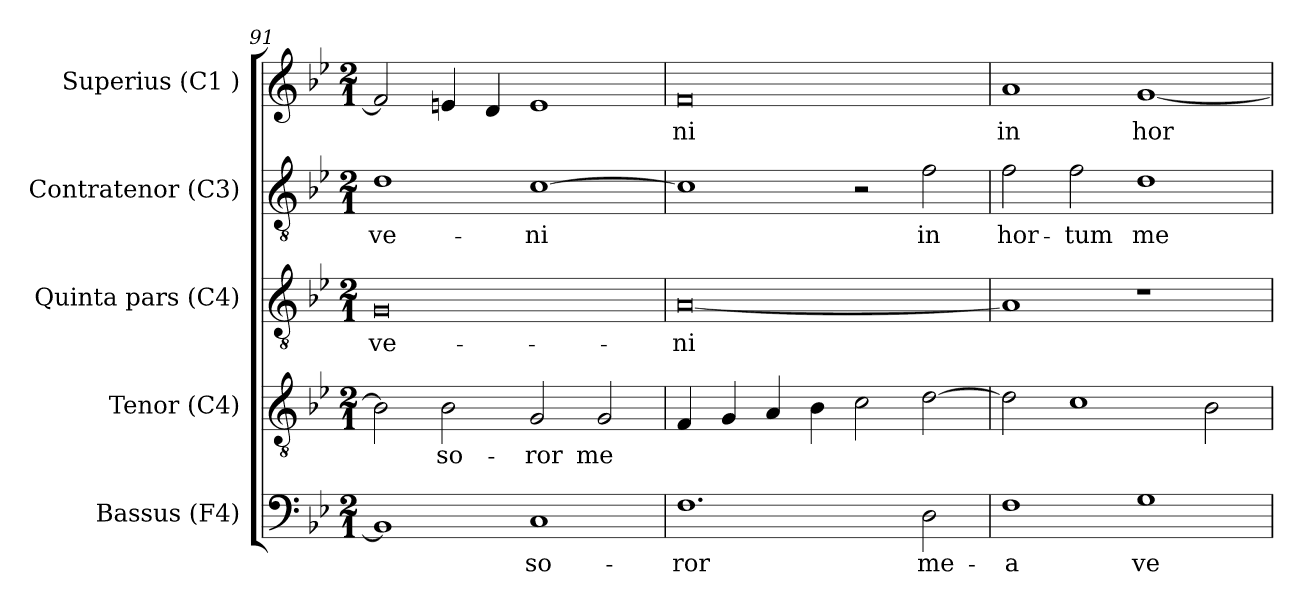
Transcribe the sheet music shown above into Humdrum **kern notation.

**kern	**text	**kern	**text	**kern	**text	**kern	**text	**kern	**text
*part5	*part5	*part4	*part4	*part3	*part3	*part2	*part2	*part1	*part1
*staff5	*staff5	*staff4	*staff4	*staff3	*staff3	*staff2	*staff2	*staff1	*staff1
*I"Bassus (F4)	*	*I"Tenor (C4)	*	*I"Quinta pars (C4)	*	*I"Contratenor (C3)	*	*I"Superius (C1 )	*
*I'B.	*	*I'T.	*	*I'QP.	*	*I'Ct.	*	*I'S.	*
!!LO:PB:g=z
*clefF4	*	*clefGv2	*	*clefGv2	*	*clefGv2	*	*clefG2	*
*k[b-e-]	*	*k[b-e-]	*	*k[b-e-]	*	*k[b-e-]	*	*k[b-e-]	*
*B-:	*	*B-:	*	*B-:	*	*B-:	*	*B-:	*
*M2/1	*	*M2/1	*	*M2/1	*	*M2/1	*	*M2/1	*
=91	=91	=91	=91	=91	=91	=91	=91	=91	=91
!	!LO:LY:b:cj	!	!LO:LY:b:cj	!	!LO:LY:b:cj	!	!LO:LY:b:cj	!	!LO:LY:b:cj
1BB-]	.	2B-\]	.	0G	ve-	1d	ve-	2f/]	--
!	!	!	!LO:LY:b:cj	!	!	!	!	!	!LO:LY:b:cj
.	.	2B-\	so-	.	.	.	.	4en/	--
!	!	!	!	!	!	!	!	!	!LO:LY:b:cj
.	.	.	.	.	.	.	.	4d/	--
!	!LO:LY:b:cj	!	!LO:LY:b:cj	!	!	!	!LO:LY:b:cj	!	!LO:LY:b:cj
1C	so-	2G/	-ror	.	.	[>1c	-ni	1e	--
!	!	!	!LO:LY:b:cj	!	!	!	!	!	!
.	.	2G/	me-	.	.	.	.	.	.
=92	=92	=92	=92	=92	=92	=92	=92	=92	=92
!	!LO:LY:b:cj	!	!LO:LY:b:cj	!	!LO:LY:b:cj	!	!LO:LY:b:cj	!	!LO:LY:b:cj
1.F	-ror	4F/	--	[<0A	-ni	1c]	.	0f	-ni
!	!	!	!LO:LY:b:cj	!	!	!	!	!	!
.	.	4G/	--	.	.	.	.	.	.
!	!	!	!LO:LY:b:cj	!	!	!	!	!	!
.	.	4A/	--	.	.	.	.	.	.
!	!	!	!LO:LY:b:cj	!	!	!	!	!	!
.	.	4B-\	--	.	.	.	.	.	.
!	!	!	!LO:LY:b:cj	!	!	!	!	!	!
.	.	2c\	--	.	.	2r	.	.	.
!	!LO:LY:b:cj	!	!LO:LY:b:cj	!	!	!	!LO:LY:b:cj	!	!
2D\	me-	[>2d\	--	.	.	2f\	in	.	.
=93	=93	=93	=93	=93	=93	=93	=93	=93	=93
!	!LO:LY:b:cj	!	!LO:LY:b:cj	!	!LO:LY:b:cj	!	!LO:LY:b:cj	!	!LO:LY:b:cj
1F	-a	2d\]	--	1A]	.	2f\	hor-	1a	in
!	!	!	!LO:LY:b:cj	!	!	!	!LO:LY:b:cj	!	!
.	.	1c	--	.	.	2f\	-tum	.	.
!	!LO:LY:b:cj	!	!	!	!	!	!LO:LY:b:cj	!	!LO:LY:b:cj
1G	ve-	.	.	1r	.	1d	me-	[<1g	hor-
!	!	!	!LO:LY:b:cj	!	!	!	!	!	!
.	.	2B-\	--	.	.	.	.	.	.
=	=	=	=	=	=	=	=	=	=
*-	*-	*-	*-	*-	*-	*-	*-	*-	*-
